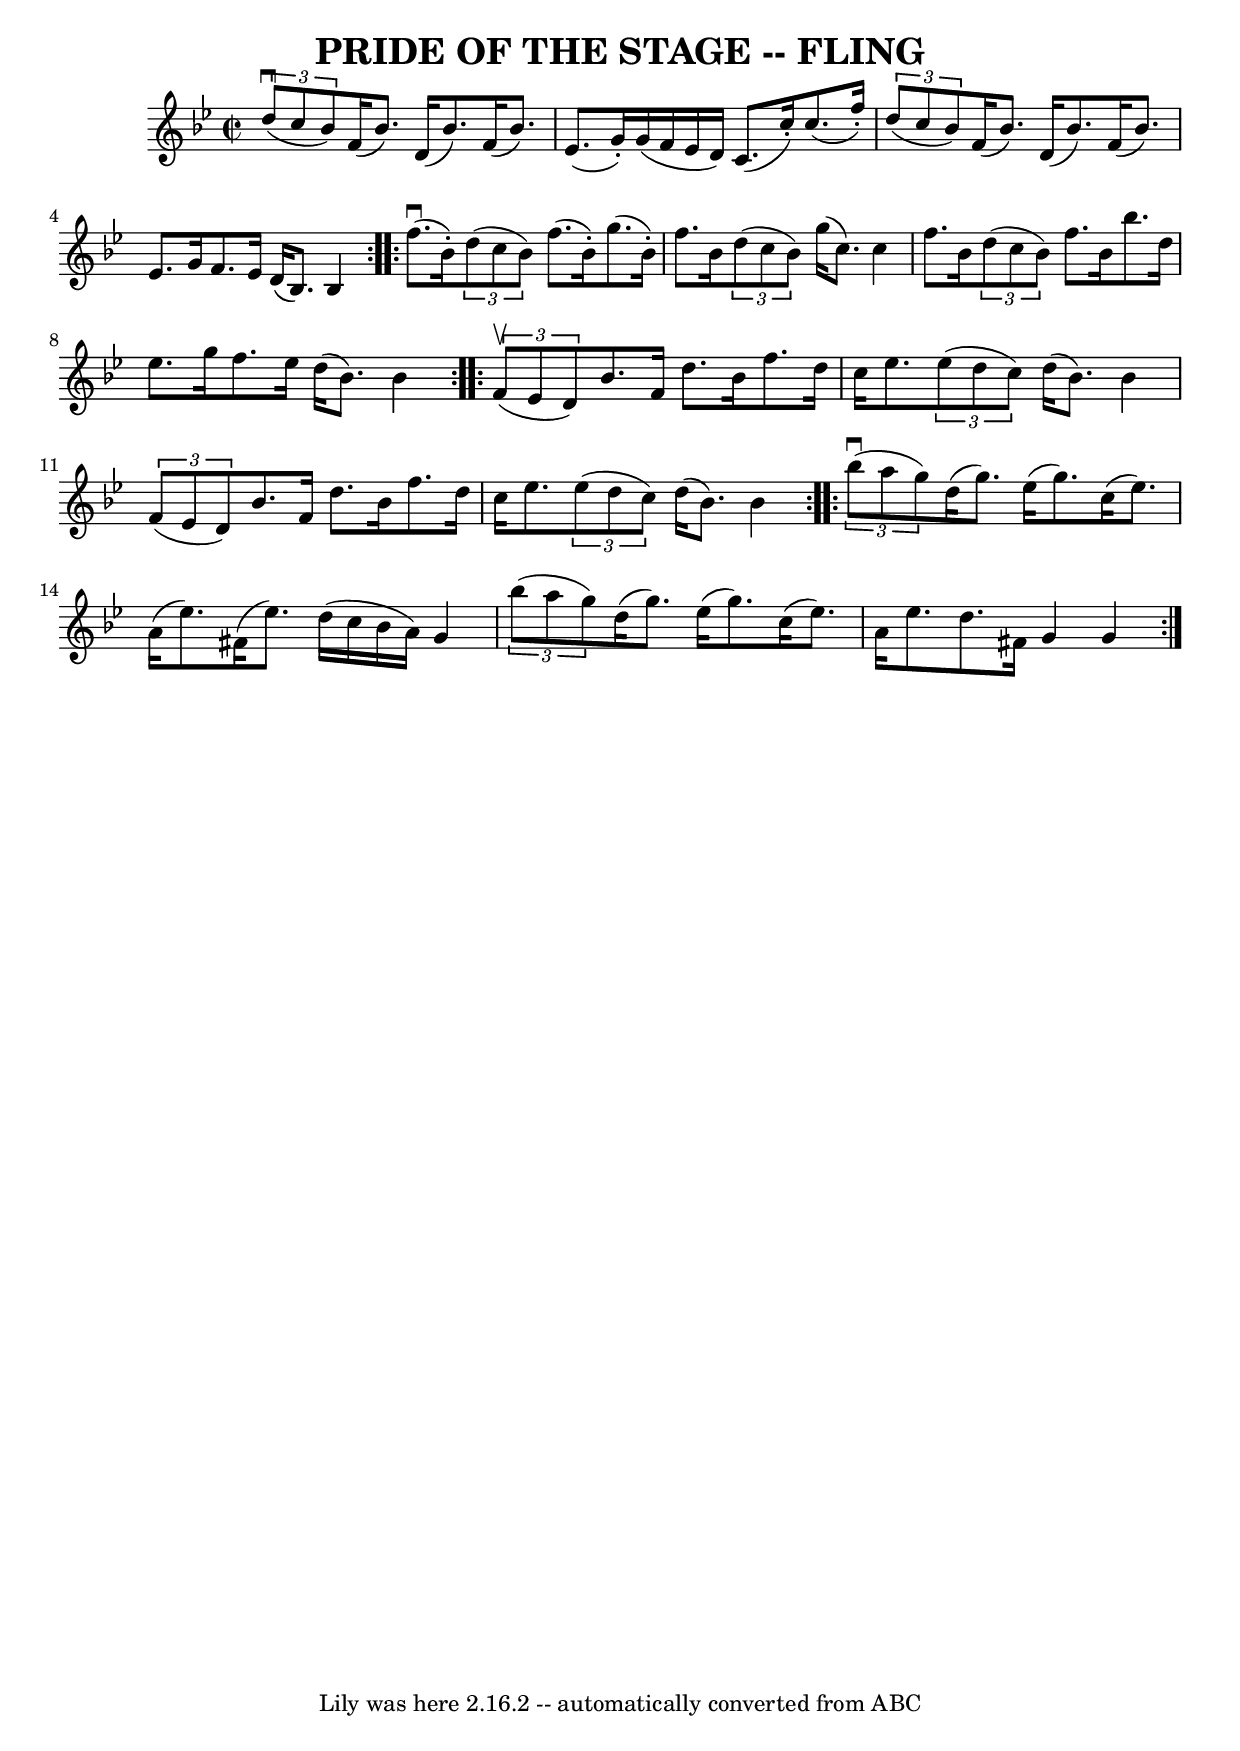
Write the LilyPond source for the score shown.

\version "2.16.2"
\include "Mammoth.ily"
\header {
  %% book = "Ryan's Mammoth Collection of Fiddle Tunes"
 crossRefNumber = "1"
 footnotes = "\\\\3rd part also an octave higher"
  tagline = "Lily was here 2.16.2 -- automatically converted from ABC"
  title = "PRIDE OF THE STAGE -- FLING"

}
voicedefault =  {


  \override Staff.TimeSignature #'style = #'C
  \time 2/2 
  \key bes \major   
  \repeat volta 2 {
    \times 2/3 { d''8 (^\downbow 
		 c''8 bes'8) 
	       } f'16 (bes'8.) d'16 (bes'8.) f'16 ( bes'8.)    |
 ees'8. (g'16-.) g'16 (f'16 ees'16 d'16 ) c'8. (c''16-.) c''8. (f''16-.)       |
    
    \times 2/3 { d''8 (c''8 bes'8) 
	       } f'16 (bes'8.) d'16 ( bes'8.) f'16 (bes'8.)    |
 ees'8. g'16 f'8. ees'16  
 d'16 (bes8.) bes4    
  }     
  \repeat volta 2 {
 f''8. (^\downbow   
 bes'16-.)   \times 2/3 { d''8 (c''8 bes'8)  			    } f''8. (bes'16-.) g''8. (bes'16-.)    |
 f''8. bes'16    \times 2/3 {   
 d''8 (c''8 bes'8)      } g''16 (c''8.) c''4         |
    
 f''8. bes'16    \times 2/3 { d''8 (c''8 bes'8) 
			       } f''8. bes'16 bes''8. d''16     |
 ees''8. g''16 f''8. ees''16   
 d''16 (bes'8.) bes'4    
  }     
  \repeat volta 2 {
    \times 2/3 { f'8 
		 (^\upbow ees'8 d'8) 
	       } bes'8. f'16 d''8. bes'16 f''8. d''16     |
 c''16 ees''8.    \times 2/3 { ees''8 (d''8 c''8  
				)  				} d''16 (bes'8.) bes'4         |
    \times 2/3 { f'8 (
		 ees'8 d'8)  	       } bes'8. f'16 d''8. bes'16 f''8. d''16      |
 c''16 ees''8.    \times 2/3 { ees''8 (d''8 c''8) 
				}   
 d''16 (bes'8.) bes'4    
  }     
  \repeat volta 2 {
    \times 2/3 { bes''8 
		 (^\downbow a''8 g''8) 
	       } d''16 (g''8.) ees''16 (g''8.) c''16 (ees''8.)    |
 a'16 (ees''8.) fis'16 (ees''8.) d''16 (c''16 bes'16 a'16) g'4        |
    \times 2/3 { 
 bes''8 (a''8 g''8) 
    } d''16 (g''8.) ees''16 (g''8.) c''16 (ees''8.)    |
 a'16 ees''8. d''8. fis'16 g'4    
 g'4    
  }   

}

\score{
  <<

    \context Staff="default"
    {
      \voicedefault 
      
    }

  >>
  \layout {
    
  }
  \midi {
  }

}
